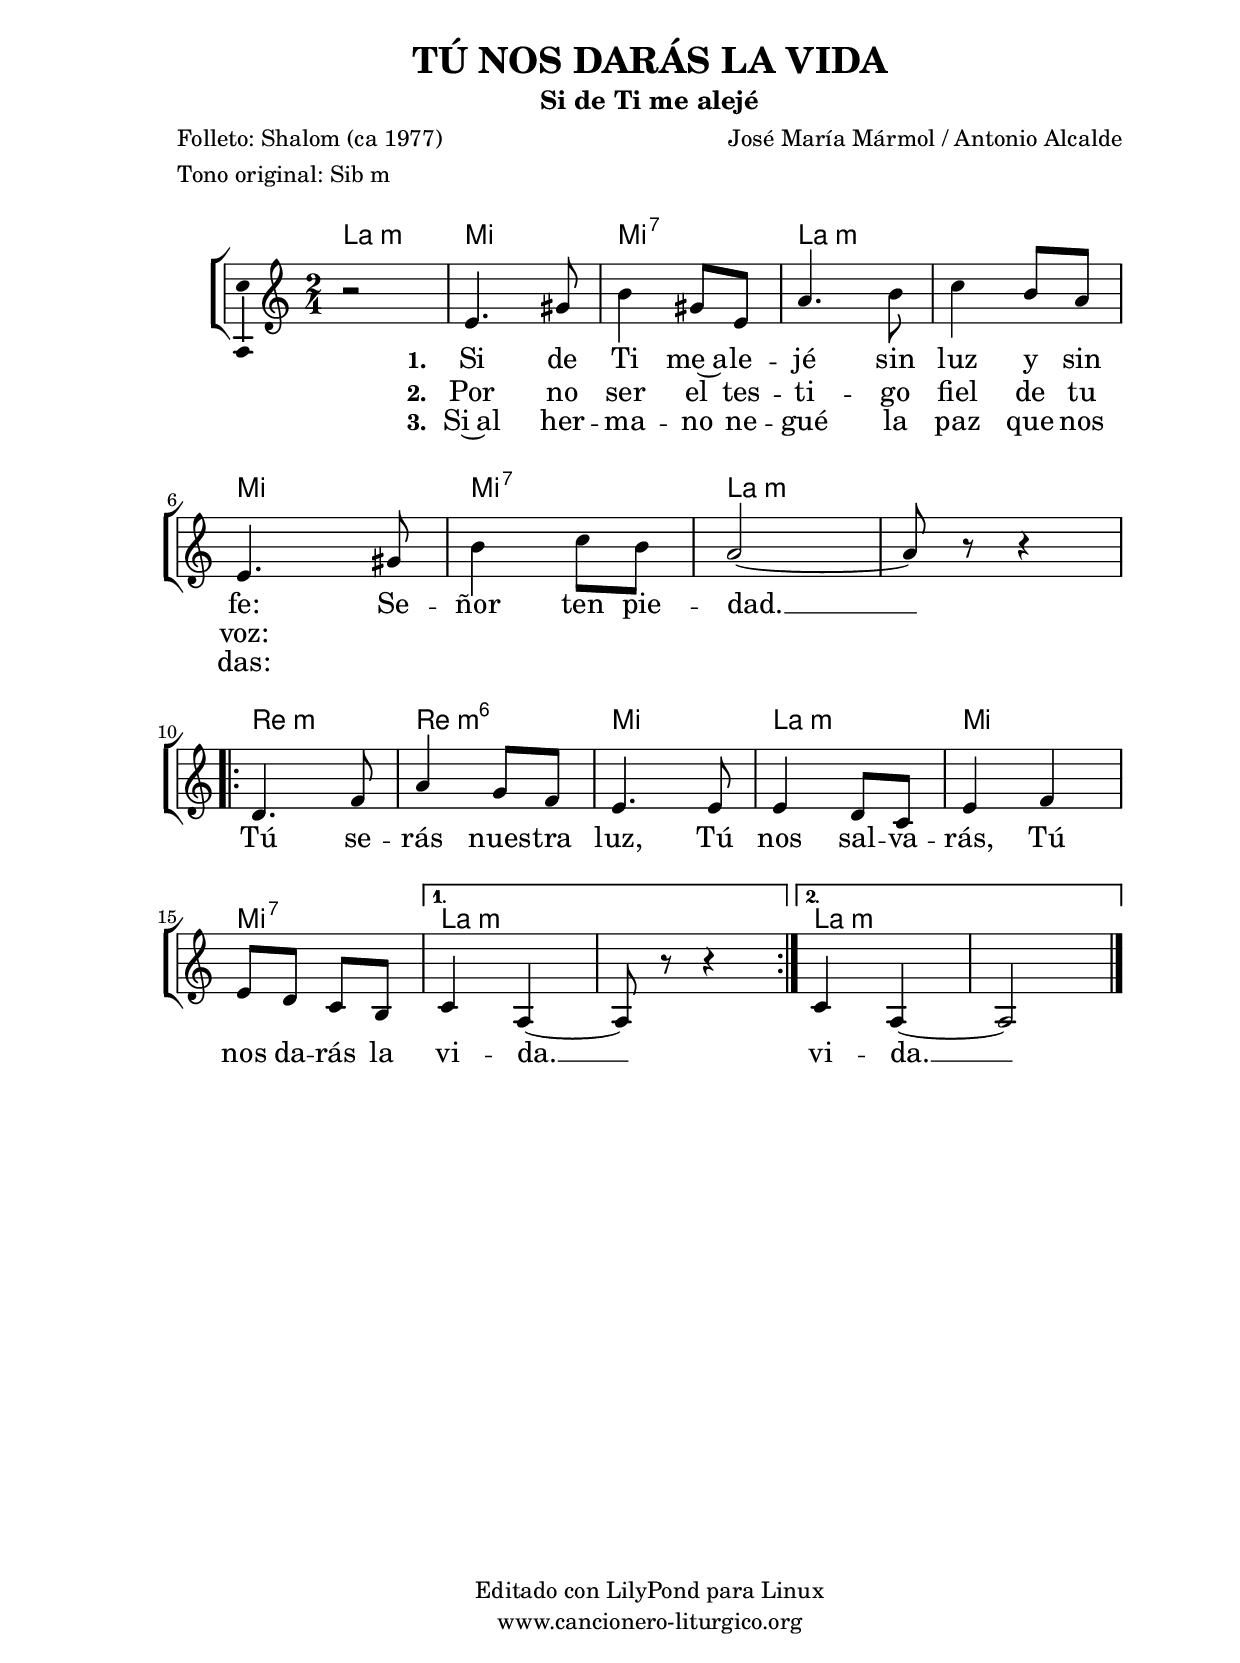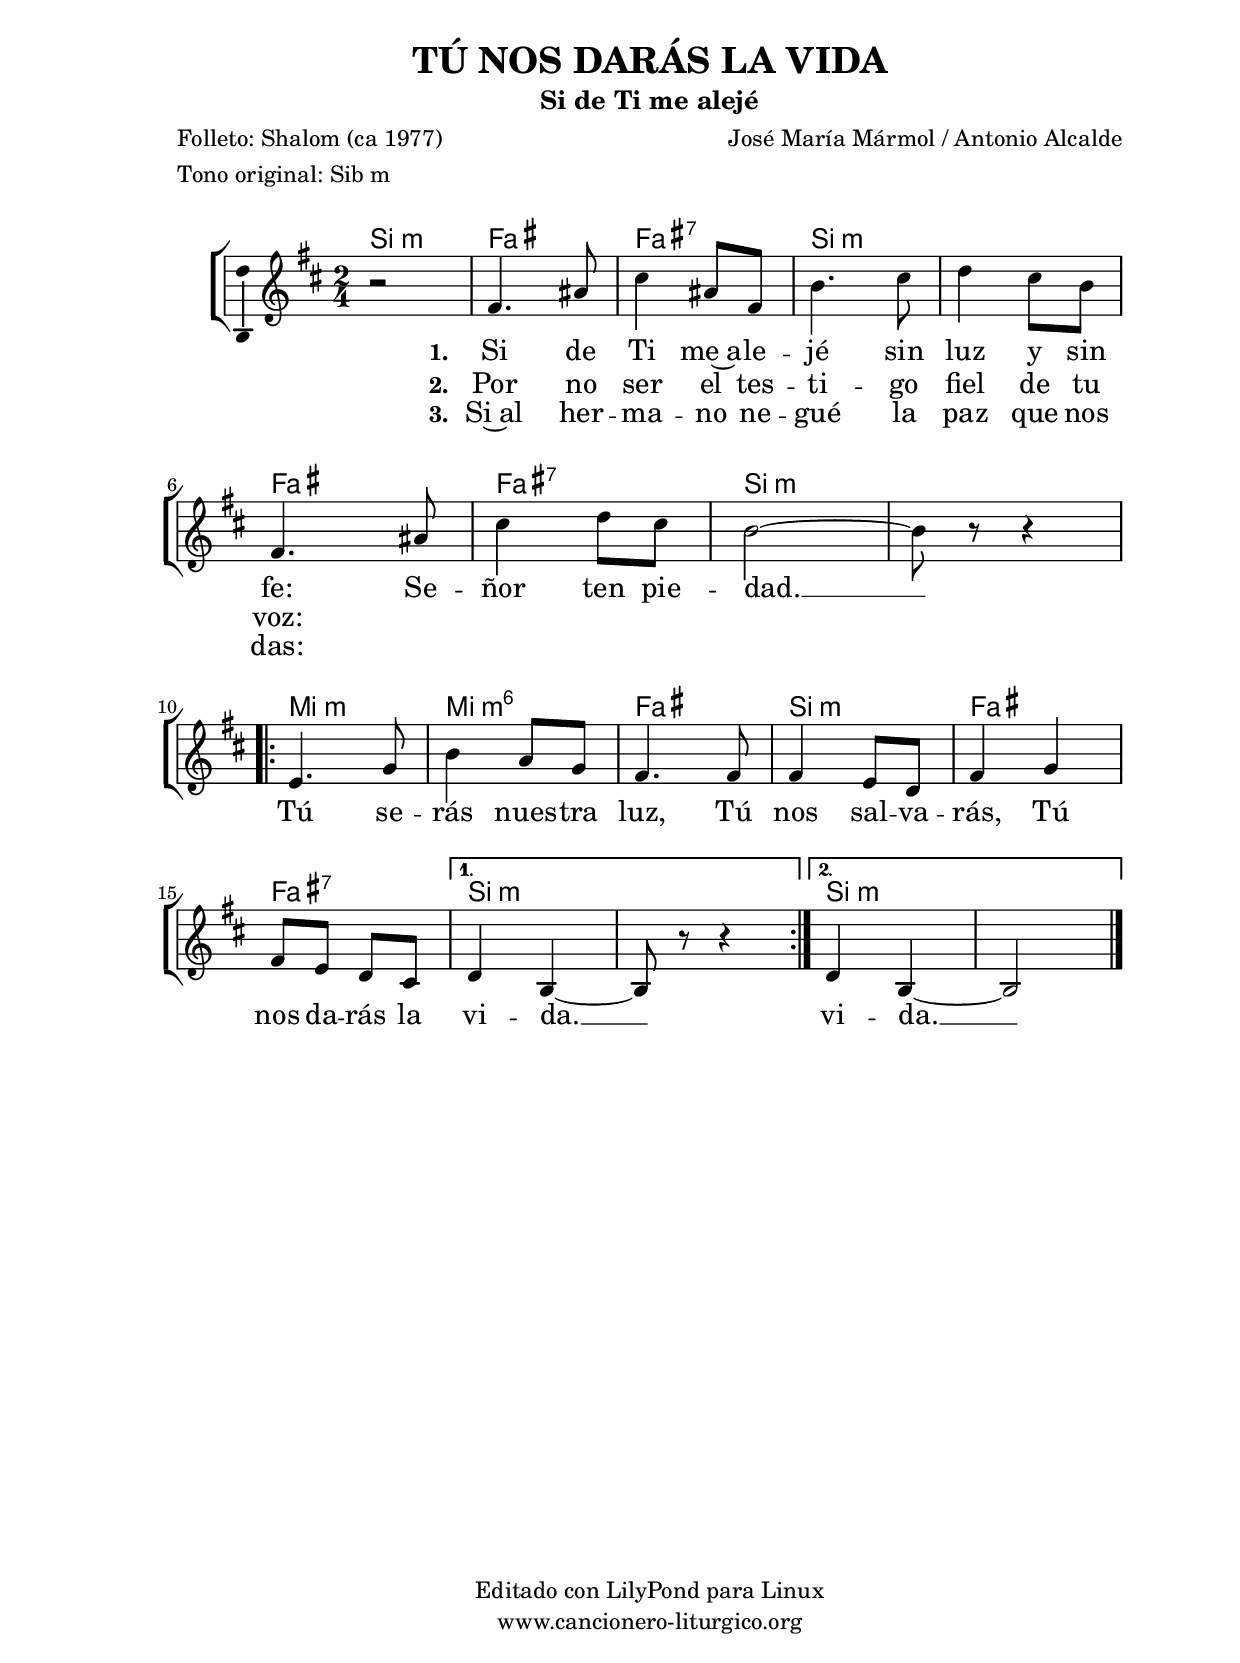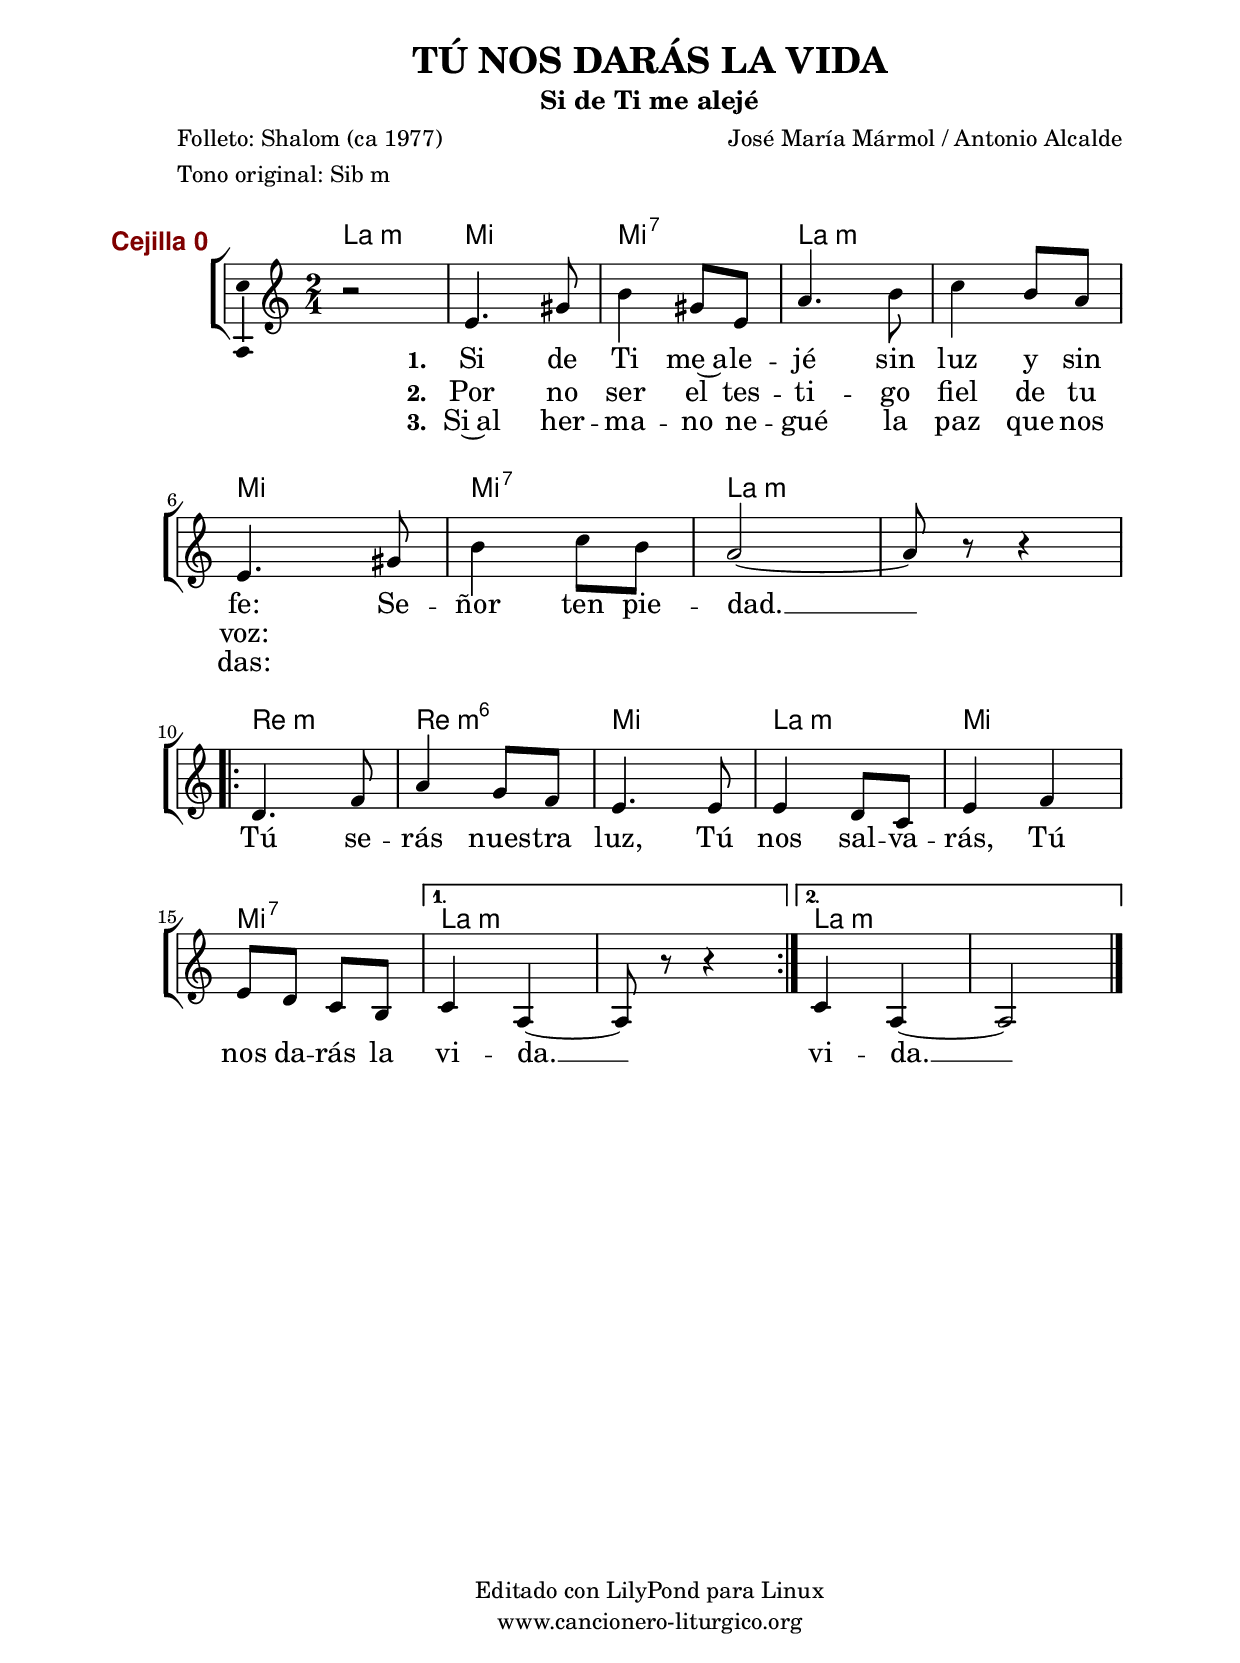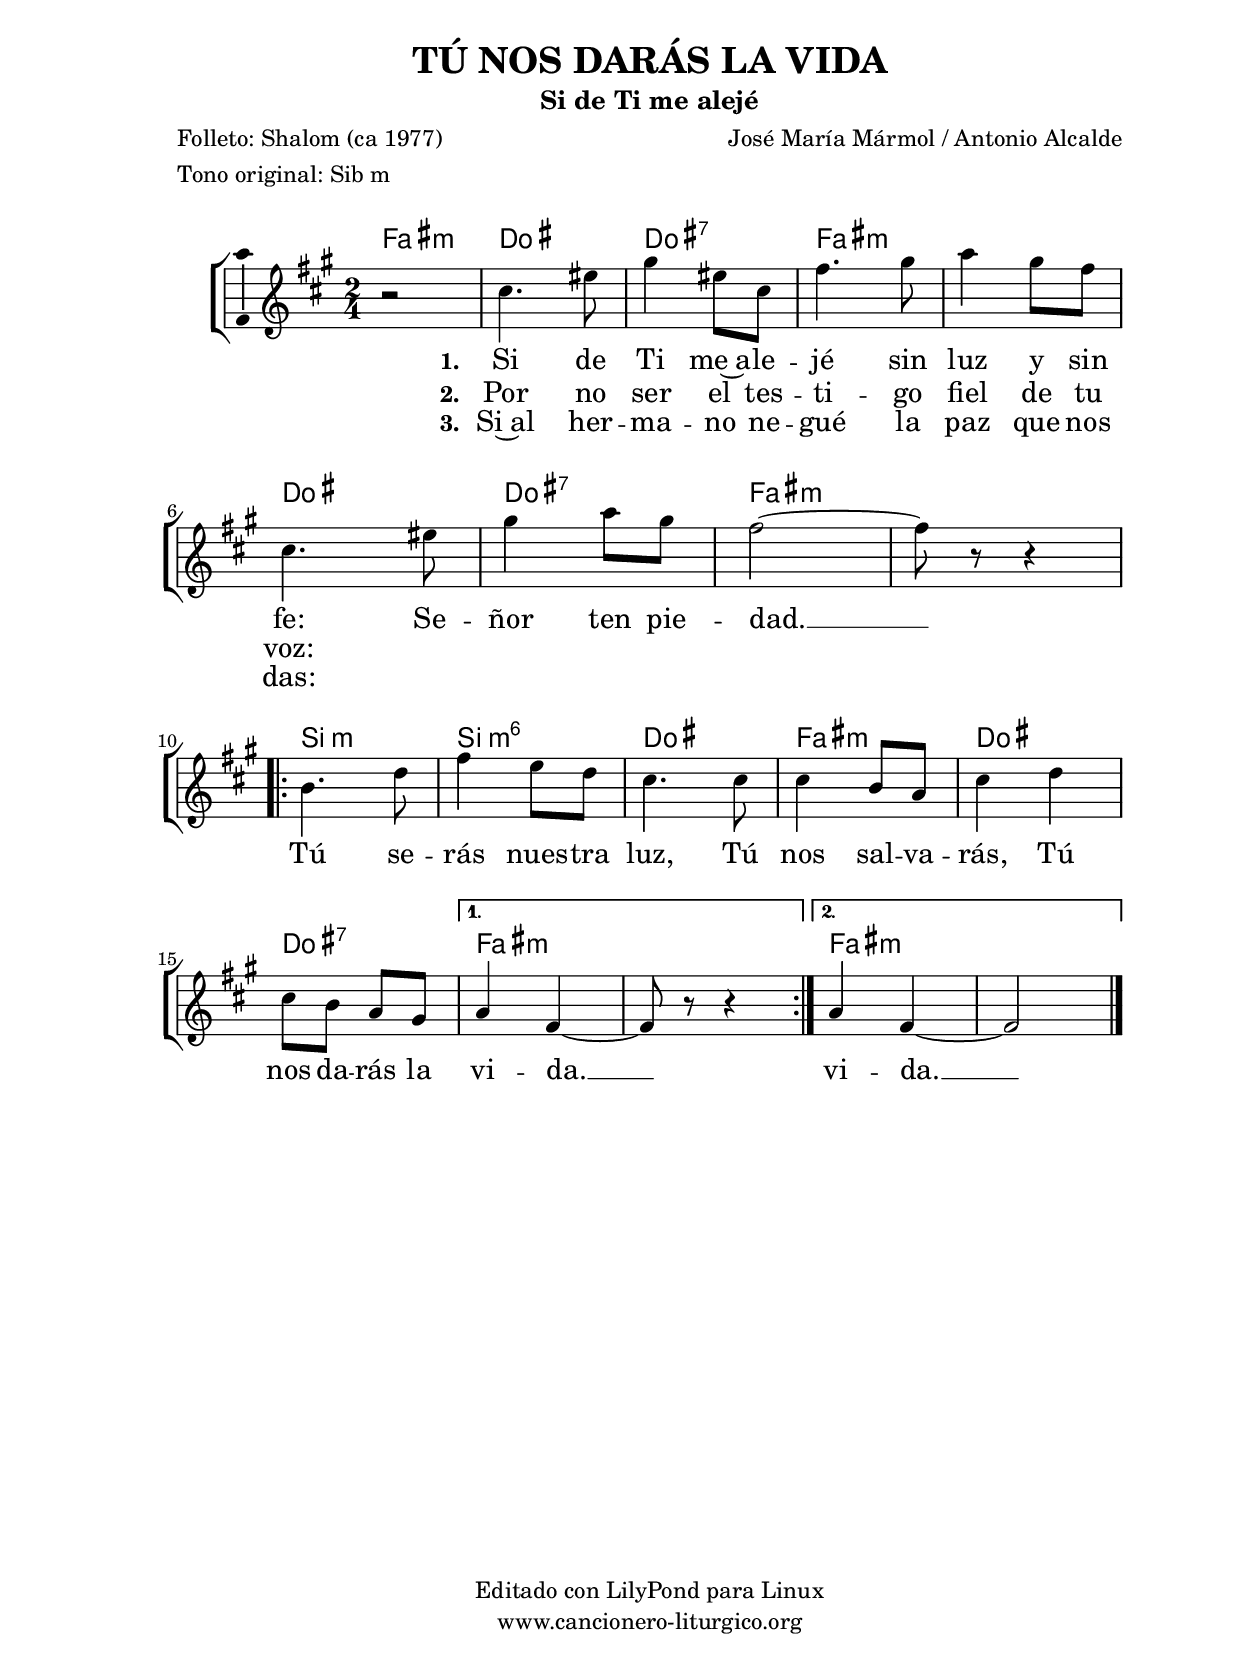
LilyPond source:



%versión de lilypond para la que se ha escrito esta partitura:
\version "2.16.0"

	%Tamaño papel
	#(set-default-paper-size "a4")
	%Tamaño partitura
	#(set-global-staff-size 20)
	%No responde al pulsar sobre una nota
	#(ly:set-option 'point-and-click #f)

%parámetros del encabezamiento:
\header {
	title = "TÚ NOS DARÁS LA VIDA"
	subtitle = "Si de Ti me alejé"
	composer = "José María Mármol / Antonio Alcalde"
	poet = "Folleto: Shalom (ca 1977)"
	meter = "Tono original: Sib m"
	arranger = ""
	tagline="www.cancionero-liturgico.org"
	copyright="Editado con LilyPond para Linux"
	tiempo = ""
	usos = "Kyrie"
	letra = ""
	}

%parámetros asociados al papel:
\paper {
	oddHeaderMarkup = \markup {\fill-line { \on-the-fly #not-first-page \fromproperty #'header:title \on-the-fly #not-first-page \fromproperty #'header:composer }}
	evenHeaderMarkup = \markup {\fill-line { \fromproperty #'header:composer \fromproperty #'header:title }}
	#(set-paper-size "a4")
	print-page-number = ##f
	first-page-number = 1
	print-first-page-number = ##f
%	head-separation = 3.0 \cm
	top-margin = 2.0 \cm
	bottom-margin = 0.5\cm
%%%	bottom-margin = -2.0\cm
	left-margin = 3.0 \cm
	line-width = 16.0 \cm 
	indent = 8\mm
	interscoreline = 2.\mm
	between-system-space = 15\mm
%	para que las partituras no llenen la hoja:
	ragged-bottom = ##t
%	idem para la última hoja:
	ragged-last-bottom = ##f
%	para que las partituras llenen el ancho del papel:
	ragged-last = ##f
	after-title-space = 2.5 \cm
%page-count=1
%system-count=8

	%Flexible Vertical Spacing
%	markup-markup-spacing =
%	#'((basic-distance . 15) (minimum-distance . 15) (padding . 3))
	markup-system-spacing =
	#'((basic-distance . 15) (minimum-distance . 15) (padding . 3))
	system-system-spacing =
	#'((basic-distance . 15) (minimum-distance . 15) (padding . 3))
	score-system-spacing =
	#'((basic-distance . 15) (minimum-distance . 15) (padding . 5))
%	top-system-spacing = % header
%	#'((basic-distance . 8) (minimum-distance . 0) (padding . 0))
%	top-markup-spacing =
%	#'((basic-distance . 20) (minimum-distance . 20) (padding . 0))
	last-bottom-spacing = % footer
	#'((basic-distance . 5) (minimum-distance . 5) (padding . 0))
%	score-markup-spacing =
%	#'((basic-distance . 16) (minimum-distance . 13) (padding . 0))

	}


%parámetros que afectan a toda la partitura:
global = {
	%clave de sol (G):
	\clef G
	%armadura:
	\transpose bes a
	\key bes \minor
	\tempo 4=120
	\set Score.tempoHideNote = ##t
	}


acordes = {
	\italianChords
	\chordmode {
	\transpose bes a
{

bes2:m f f:7 bes:m s f f:7 bes:m s

\repeat volta 2 {
ees:m ees:m6 f bes:m f f:7
}

\alternative {
{
bes2:m s
}
{
bes2:m s
}
}

	}
	}
}

melodia = 
	\transpose bes a
{
	\relative c'{
	\time 2/4

r2
f4. a8
c4 a8 f
bes4. c8
des4 c8 bes
f4. a8
c4 des8 c
bes2~
bes8 r8 r4

%\bar "||"
\break

\repeat volta 2 {

ees,4. ges8
bes4 aes8 ges
f4. f8
f4 ees8 des
f4 ges
f8 ees des c
}
\alternative {
{
des4 bes~
bes8 r8 r4
}
{
des4 bes~
bes2
}
}


	\bar "|."
	}
	}


texto = \lyricmode {
\set stanza =#"1. " Si de Ti me~a -- le -- jé sin luz y sin fe: Se -- ñor ten pie -- dad. __

Tú se -- rás nues -- tra luz, Tú nos sal -- va -- rás, Tú nos da -- rás la vi -- da. __
vi -- da. __

	}


textodos = \lyricmode {
\set stanza =#"2. " Por no ser el tes -- ti -- go fiel de tu voz:

	}

textotres = \lyricmode {
\set stanza =#"3. " Si~al her -- ma -- no ne -- gué la paz que nos das:

	}


acordesStaff = \context ChordNames = acordesStaff <<
	\set chordChanges = ##t
	\acordes
	>>


%%%%%%%%%%%%%%%%%%%%%%%%%%%%%%%%%%% CEJILLA %%%%%%%%%%%%%%%%%%%%%%%%%%%%%%%%%%%
acordescejilla = {
%%%	\override ChordNames.ChordName #'font-size = #-1
%%%	\override ChordNames.ChordName #'font-series = #'bold
	\transpose c c {
		\acordes
		}
	}

acordescejillaStaff = \context ChordNames = acordescejillaStaff <<
	\set Staff.instrumentName = \markup \with-color #darkred \larger \bold \sans "Cejilla 0"
	\set chordChanges = ##t
	\acordescejilla
	>>
%%%%%%%%%%%%%%%%%%%%%%%%%%%%%%%%%%% CEJILLA %%%%%%%%%%%%%%%%%%%%%%%%%%%%%%%%%%%


vozStaff = \context Voice = vozStaff
\with {\consists "Ambitus_engraver"}
<<
%	\set Staff.instrumentName = ""
%	\set Staff.shortInstrumentName = ""
%	\set Staff.midiInstrument = #"clarinet"
%	\set Staff.midiInstrument = #"cello"
%	\set Staff.midiInstrument = #"flute"
	\set Staff.midiInstrument = #"electric guitar (jazz)"
%	\set Staff.midiInstrument = #"english horn"
%	\set Staff.midiInstrument = #"violin"
%	\set Staff.midiInstrument = #"glockenspiel"
	\set Staff.midiMinimumVolume = #0.7
	\set Staff.midiMaximumVolume = #0.9
	\global
	\melodia
	>>

textoStaff = \context Lyrics = textoStaff <<
	\lyricsto vozStaff \texto
	>>

textodosStaff = \context Lyrics = textodosStaff <<
	\lyricsto vozStaff \textodos
	>>

textotresStaff = \context Lyrics = textotresStaff <<
	\lyricsto vozStaff \textotres
	>>


\book {
	\score {
		\context ChoirStaff {
			\override StaffGroup.SystemStartBracket #'collapse-height = #1
			\override Score.SystemStartBar #'collapse-height = #1
			<<
			\acordesStaff
			\vozStaff
			\textoStaff
			\textodosStaff
			\textotresStaff
			>>
			}
		\layout {
	 		\context {
				\Lyrics
				\override LyricText #'font-size = #2
				}
	 		 \context {
				\Score
				\override StaffSymbol #'staff-space = #(magstep +3)
				}
			}
		}
	\score {
		\unfoldRepeats
		\context ChoirStaff {
			<<
			\acordesStaff
			\vozStaff
			>>
			}
		\midi {
	 		\context {
	 			\Score
				tempoWholesPerMinute = #(ly:make-moment 70 4)
				}
			}
		}
	}


%Partitura para guitarra
#(define output-suffix "G")
\book {
	\score {
		\context ChoirStaff {
			\override StaffGroup.SystemStartBracket #'collapse-height = #1
			\override Score.SystemStartBar #'collapse-height = #1
			<<
			\acordescejillaStaff
			\vozStaff
			\textoStaff
			\textodosStaff
			\textotresStaff
			>>
			}
		\layout {
%%%%%%%%%%%%%%%%%%%%%%%%%%%%%%%%%%% CEJILLA %%%%%%%%%%%%%%%%%%%%%%%%%%%%%%%%%%%
			\context {
				\ChordNames \consists Instrument_name_engraver
				}
%%%%%%%%%%%%%%%%%%%%%%%%%%%%%%%%%%% CEJILLA %%%%%%%%%%%%%%%%%%%%%%%%%%%%%%%%%%%
	 		\context {
				\Lyrics
				\override LyricText #'font-size = #2
				}
	 		 \context {
				\Score
				\override StaffSymbol #'staff-space = #(magstep +3)
				}
			}
		}
	}


#(define output-suffix "C")
\book {
	\score {
		\context ChoirStaff {
			\override StaffGroup.SystemStartBracket #'collapse-height = #1
			\override Score.SystemStartBar #'collapse-height = #1
\transpose c d
			<<
			\acordesStaff
			\vozStaff
			\textoStaff
			\textodosStaff
			\textotresStaff
			>>
			}
		\layout {
	    		\context {
				\Lyrics
				\override LyricText #'font-size = #2
				}
	   		 \context {
				\Score
				\override StaffSymbol #'staff-space = #(magstep +3)
				}
			}
		}
	}


#(define output-suffix "S")
\book {
	\score {
		\context ChoirStaff {
			\override StaffGroup.SystemStartBracket #'collapse-height = #1
			\override Score.SystemStartBar #'collapse-height = #1
\transpose c a
			<<
			\acordesStaff
			\vozStaff
			\textoStaff
			\textodosStaff
			\textotresStaff
			>>
			}
		\layout {
	    		\context {
				\Lyrics
				\override LyricText #'font-size = #2
				}
	   		 \context {
				\Score
				\override StaffSymbol #'staff-space = #(magstep +3)
				}
			}
		}
	}


